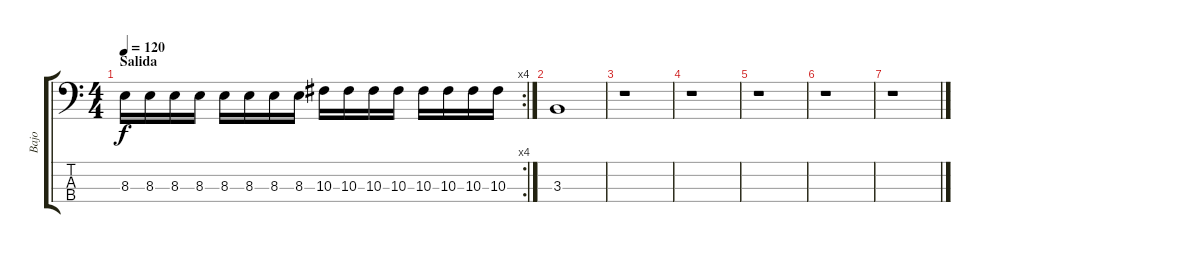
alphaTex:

\track ("Bajo" "Bajo") {instrument electricbasspick}
\staff {score tabs}
\tuning (Gb2 Db2 Ab1 Eb1) {hide}
\rc 4
\ts (4 4)
\section ("" "Salida")
\tempo 120
\clef f4
\ks c
8.3.16{dy f} 8.3.16 8.3.16 8.3.16 8.3.16 8.3.16 8.3.16 8.3.16 10.3.16 10.3.16 10.3.16 10.3.16 10.3.16 10.3.16 10.3.16 10.3.16 |
3.3.1 |
r.1 |
r.1 |
r.1 |
r.1 |
r.1
